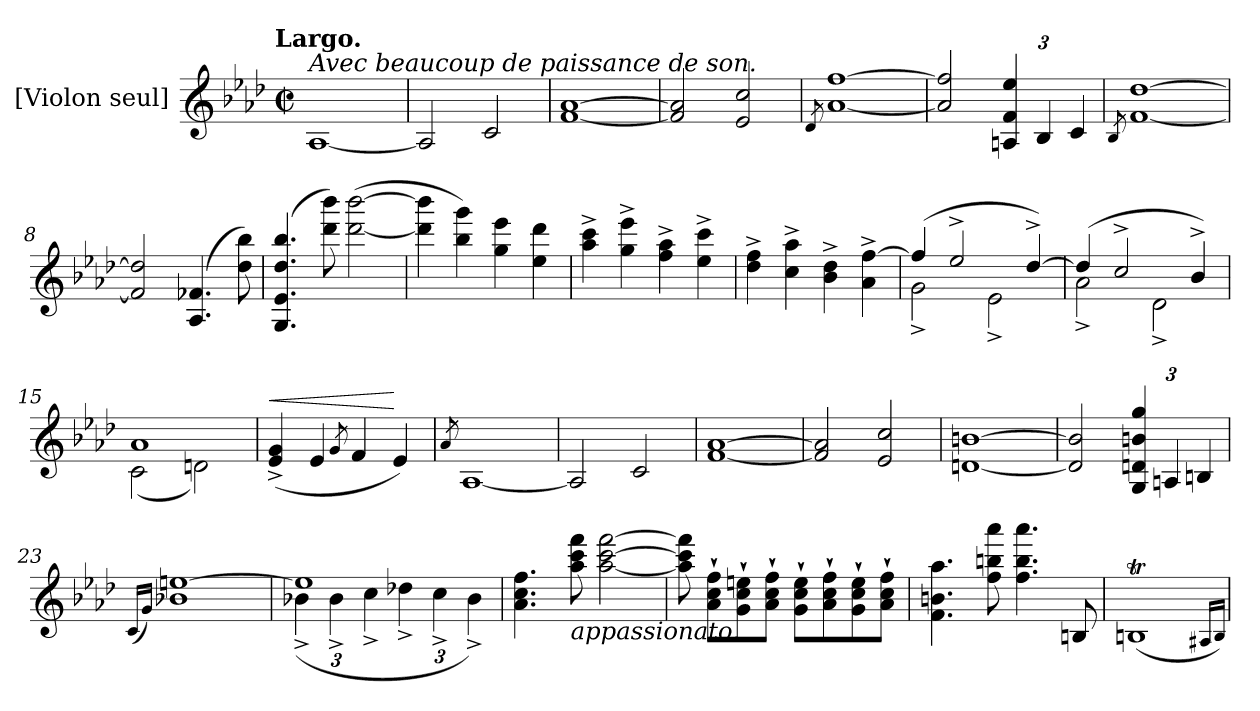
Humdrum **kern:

**kern	**dynam
*part1	*part1
*staff1	*staff1
*I"[Violon seul]	*
*I'Vln	*
*clefG2	*
*k[b-e-a-d-]	*
*A-:	*
!!LO:TX:omd:t=Largo.
*M2/2	*
*met(c|)	*
=1	=1
!LO:TX:a:i:t=Avec beaucoup de paissance de son.	!
[1A-	.
=2	=2
2A-!/]	.
2c/	.
=3	=3
[1f [1a-	.
=4	=4
2f!]/ 2a-!]/	.
2e-/ 2cc/	.
=5	=5
8qd-/	.
[1a- [1ff	.
=6	=6
2a-!]/ 2ff!]/	.
*Xbrackettup	*
6An/ 6f/ 6ee-/	.
6B-/	.
6c/	.
=7	=7
8qB-/	.
[1f [1dd-	.
=8	=8
2f!]/ 2dd-!]/	.
(4.A-/ 4.f-X/	.
8dd-\ 8bb-\)	.
=9	=9
(4.G/ 4.e-/ 4.dd-/ 4.bb-/	.
8ddd-\ 8bbb-\)	.
([2ddd-\ [2bbb-\	.
=10	=10
4ddd-!]\ 4bbb-!]\	.
4bb-\ 4ggg\)	.
4gg\ 4eee-\	.
4ee-\ 4ddd-\	.
=11	=11
4aa-^\ 4ccc^\	.
4gg^\ 4eee-^\	.
4ff^\ 4aa-^\	.
4ee-^\ 4ccc^\	.
=12	=12
4dd-^\ 4ff^\	.
4cc^\ 4aa-^\	.
4b-^\ 4dd-^\	.
4a-^\ [4ff^\	.
=13	=13
*^	*
(4ff/]	2g^\	.
2ee-^/	.	.
.	2e-^\	.
[4dd-^/)	.	.
=14	=14	=14
(4dd-/]	2a-^\	.
2cc^/	.	.
.	2d-^\	.
4b-^/)	.	.
=15	=15	=15
1a-	(2c\	.
.	2dn\)	.
=16	=16	=16
!	!	!LO:HP:a
*v	*v	*
(4e-^>/ 4g^>/	<
4e-/	.
8qg/	.
4f/	.
4e-/)	[
=17	=17
8qa-/	.
[1A-	.
=18	=18
2A-!/]	.
2c/	.
=19	=19
[1f [1a-	.
=20	=20
2f!]/ 2a-!]/	.
2e-/ 2cc/	.
=21	=21
[1dn [1bn	.
=22	=22
2d!]/ 2bn!]/	.
6G/ 6dn/ 6bn/ 6gg/	.
6An/	.
6Bn/	.
=23	=23
(16qqc/LL	.
16qqg/JJ)	.
1b-X [1een	.
=24	=24
*^	*
1een]	(6b-X^\	.
.	6b-^\	.
.	6cc^\	.
.	6dd-X^\	.
.	6cc^\	.
.	6b-^\)	.
*v	*v	*
=25	=25
4.a-\ 4.cc\ 4.ff\	.
!LO:TX:b:i:t=appassionato.	!
8aa-\ 8ccc\ 8fff\	.
[2aa-\ [2ccc\ [2fff\	.
=26	=26
8aa-]\ 8ccc]\ 8fff]\	.
8a-`\ 8cc`\ 8ff`\L	.
8g`\ 8cc`\ 8een`\	.
8a-`\ 8cc`\ 8ff`\J	.
8g`\ 8cc`\ 8ee`\L	.
8a-`\ 8cc`\ 8ff`\	.
8g`\ 8cc`\ 8ee`\	.
8a-`\ 8cc`\ 8ff`\J	.
=27	=27
4.f\ 4.bn\ 4.aa-\	.
8ff\ 8bbn\ 8aaa-\	.
4.ff\ 4.bb\ 4.aaa-\	.
8Bn/	.
=28	=28
(1Bnt	.
16qqA#X/LL	.
16qqB/JJ)	.
=	=
*-	*-
